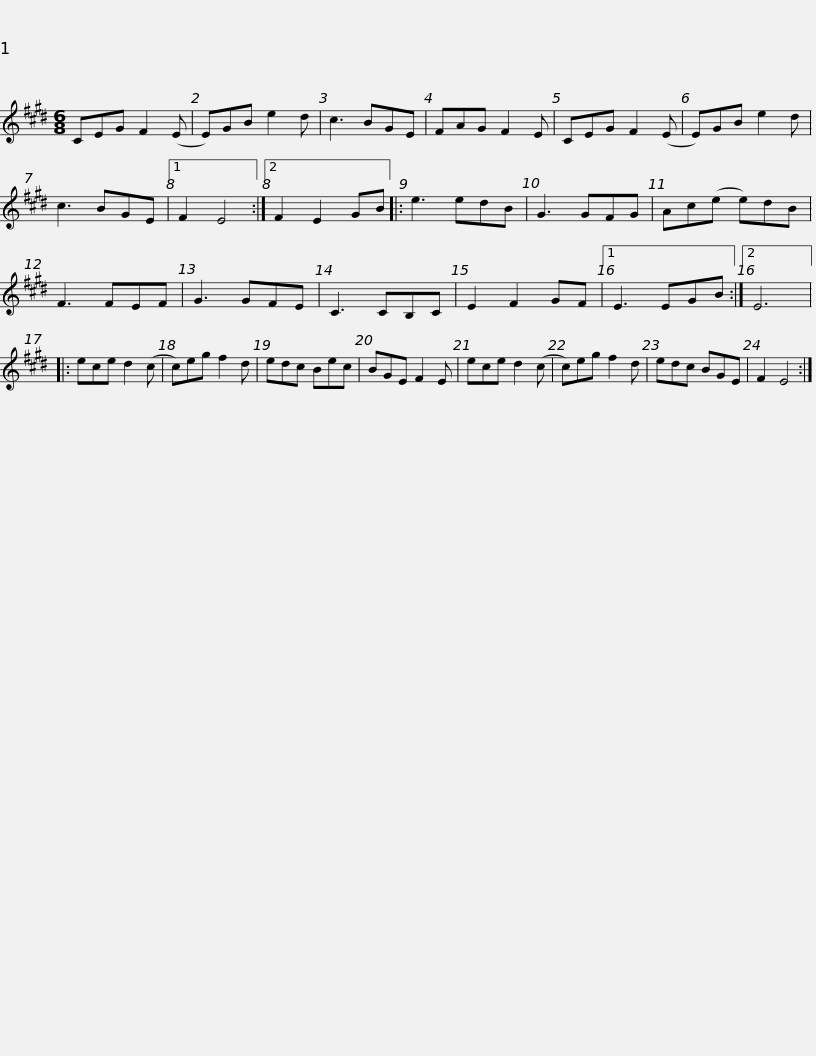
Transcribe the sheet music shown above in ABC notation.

X:1
L:1/8
M:6/8
I:linebreak $
K:E
V:1 treble
V:1
 CEG F2 (E | E)GB e2 d | c3 BGE | FAG F2 E | CEG F2 (E | %5
 E)GB e2 d | c3 BGE |1 F2 E4 :|2$ F2 E2 GB |: e3 edB | %10
 G3 GFG | Ac(e e)dB | F3 FEF | G3 GFE | C3 CB,C | %15
 E2 F2 GF |1 E3 EGB :|2$ E6 |: ece d2 (c | c)eg f2 d | %20
 edc Bec | BGE F2 E | ece d2 (c | c)eg f2 d | edc BGE | %25
 F2 E4 :| %26
